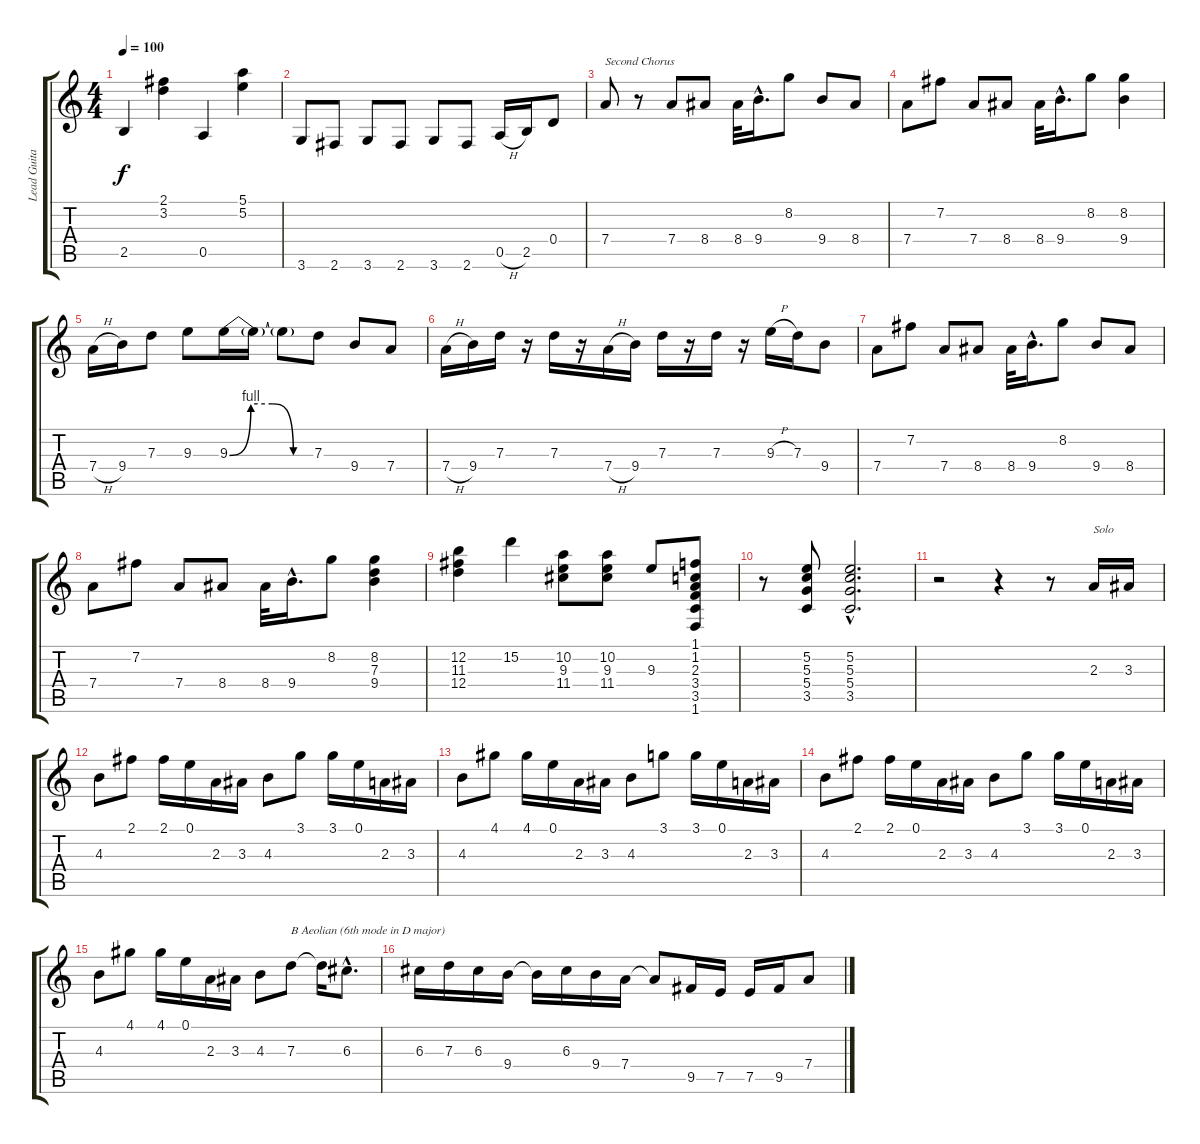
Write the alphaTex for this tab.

\track ("Lead Guitar" "Lead Guita") {instrument overdrivenguitar}
\staff {score tabs}
\tuning (E4 B3 G3 D3 A2 E2) {hide}
\ts (4 4)
\tempo 100
\clef g2
\ks c
2.5.4{dy f} (2.1 3.2).4 0.5.4 (5.1 5.2).4 |
3.6.8 2.6.8 3.6.8 2.6.8 3.6.8 2.6.8 0.5{h}.16 2.5.16 0.4.8 |
7.4.8{txt "Second Chorus"} r.8 7.4.8 8.4.8 8.4.32 9.4{hac}.16{d} 8.2.8 9.4.8 8.4.8 |
7.4.8 7.2.8 7.4.8 8.4.8 8.4.32 9.4{hac}.16{d} 8.2.8 (8.2 9.4).4 |
7.4{h}.16 9.4.16 7.3.8 9.3.8 9.3{be (custom 0 0 15 4 30 4 45 0 60 0)}.16 9.3{t}.16 9.3{t}.8 7.3.8 9.4.8 7.4.8 |
7.4{h}.16 9.4.16 7.3.16 r.16 7.3.16 r.16 7.4{h}.16 9.4.16 7.3.16 r.16 7.3.16 r.16 9.3{h}.16 7.3.16 9.4.8 |
7.4.8 7.2.8 7.4.8 8.4.8 8.4.32 9.4{hac}.16{d} 8.2.8 9.4.8 8.4.8 |
7.4.8 7.2.8 7.4.8 8.4.8 8.4.32 9.4{hac}.16{d} 8.2.8 (8.2 7.3 9.4).4 |
(12.2 11.3 12.4).4 15.2.4 (10.2 9.3 11.4).8 (10.2 9.3 11.4).8 9.3.8 (1.1 1.2 2.3 3.4 3.5 1.6).8 |
r.8 (5.2 5.3 5.4 3.5).8 (5.2{hac} 5.3{hac} 5.4{hac} 3.5{hac}).2{d} |
r.2 r.4 r.8 2.3.16{txt "Solo"} 3.3.16 |
4.3.8 2.1.8 2.1.16 0.1.16 2.3.16 3.3.16 4.3.8 3.1.8 3.1.16 0.1.16 2.3.16 3.3.16 |
4.3.8 4.1.8 4.1.16 0.1.16 2.3.16 3.3.16 4.3.8 3.1.8 3.1.16 0.1.16 2.3.16 3.3.16 |
4.3.8 2.1.8 2.1.16 0.1.16 2.3.16 3.3.16 4.3.8 3.1.8 3.1.16 0.1.16 2.3.16 3.3.16 |
4.3.8 4.1.8 4.1.16 0.1.16 2.3.16 3.3.16 4.3.8 7.3.8{txt "B Aeolian (6th mode in D major)"} 7.3{t}.16 6.3{hac}.8{d} |
6.3.16 7.3.16 6.3.16 9.4.16 9.4{t}.16 6.3.16 9.4.16 7.4.16 7.4{t}.8 9.5.16 7.5.16 7.5.16 9.5.16 7.4.8
